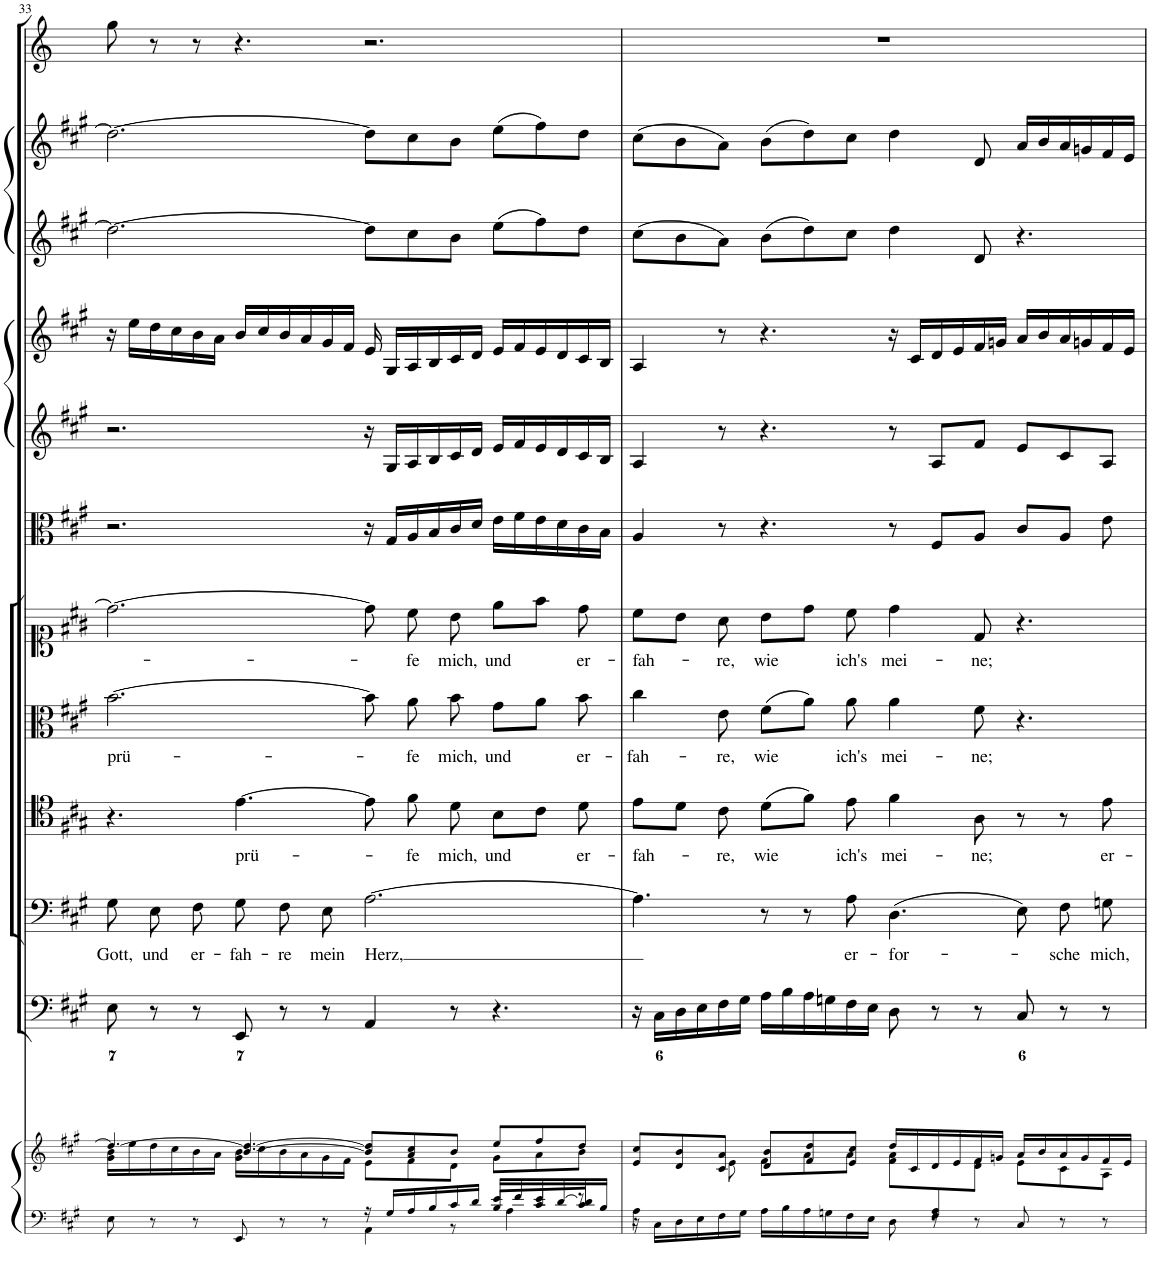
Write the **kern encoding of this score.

**kern	**kern	**kern	**kern	**text	**kern	**text	**kern	**text	**kern	**text	**kern	**kern	**kern	**kern	**kern	**kern
*part12	*part12	*part11	*part10	*part10	*part9	*part9	*part8	*part8	*part7	*part7	*part6	*part5	*part4	*part3	*part2	*part1
*staff13	*staff12	*staff11	*staff10	*staff10	*staff9	*staff9	*staff8	*staff8	*staff7	*staff7	*staff6	*staff5	*staff4	*staff3	*staff2	*staff1
*I"Piano reduction	*	*I"Continuo	*I"Basso	*	*I"Tenore	*	*I"Alto	*	*I"Soprano	*	*I"Viola	*I"Violino II	*I"Violino I	*I"Oboe II d'amore	*I"Oboe I	*I"Corno
*I'Pno	*	*	*	*	*	*	*	*	*	*	*I'Vla	*I'Vln	*I'Vln	*I'Ob	*I'Ob	*
!!LO:PB:g=z
*clefF4	*clefG2	*clefF4	*clefF4	*	*clefC4	*	*clefC3	*	*clefC1	*	*clefC3	*clefG2	*clefG2	*clefG2	*clefG2	*clefG2
*	*	*	*	*	*	*	*	*	*	*	*	*	*	*	*	*Trd2c3
*k[f#c#g#]	*k[f#c#g#]	*k[f#c#g#]	*k[f#c#g#]	*	*k[f#c#g#]	*	*k[f#c#g#]	*	*k[f#c#g#]	*	*k[f#c#g#]	*k[f#c#g#]	*k[f#c#g#]	*k[f#c#g#]	*k[f#c#g#]	*k[]
*M12/8	*M12/8	*M12/8	*M12/8	*	*M12/8	*	*M12/8	*	*M12/8	*	*M12/8	*M12/8	*M12/8	*M12/8	*M12/8	*M12/8
=33	=33	=33	=33	=33	=33	=33	=33	=33	=33	=33	=33	=33	=33	=33	=33	=33
*^	*^	*	*	*	*	*	*	*	*	*	*	*	*	*	*	*
*	*^	*	*	*	*	*	*	*	*	*	*	*	*	*	*	*	*	*
!	!	!	!	!	!	!	!LO:LY:b	!	!	!	!LO:LY:b	!	!	!	!	!	!	!	!
8E\	2.ryy	2.ryy	4.dd/_	16g#\ 16b\LL	8E\	8G#\L	Gott,	4.r	.	[2.b\	prü-	2.dd\_	.	2.r	2.r	16r	2.dd\_	2.dd\_	8gg\
.	.	.	.	16ee\	.	.	.	.	.	.	.	.	.	.	.	16ee\LL	.	.	.
!	!	!	!	!	!	!	!LO:LY:b	!	!	!	!	!	!	!	!	!	!	!	!
8r	.	.	.	16dd\	8r	8E\	und	.	.	.	.	.	.	.	.	16dd\	.	.	8r
.	.	.	.	16cc#\	.	.	.	.	.	.	.	.	.	.	.	16cc#\	.	.	.
!	!	!	!	!	!	!	!LO:LY:b	!	!	!	!	!	!	!	!	!	!	!	!
8r	.	.	.	16b\	8r	8F#\J	er-	.	.	.	.	.	.	.	.	16b\	.	.	8r
.	.	.	.	16a\JJ	.	.	.	.	.	.	.	.	.	.	.	16a\JJ	.	.	.
!	!	!	!	!	!	!	!LO:LY:b	!	!LO:LY:b	!	!	!	!	!	!	!	!	!	!
8EE/	.	.	[4.b/ 4.dd/_	16g#\ 16b\LL	8EE/	8G#\L	-fah-	[4.e\	prü-	.	.	.	.	.	.	16b/LL	.	.	4.r
.	.	.	.	16cc#\	.	.	.	.	.	.	.	.	.	.	.	16cc#/	.	.	.
!	!	!	!	!	!	!	!LO:LY:b	!	!	!	!	!	!	!	!	!	!	!	!
8r	.	.	.	16b\	8r	8F#\	-re	.	.	.	.	.	.	.	.	16b/	.	.	.
.	.	.	.	16a\	.	.	.	.	.	.	.	.	.	.	.	16a/	.	.	.
!	!	!	!	!	!	!	!LO:LY:b	!	!	!	!	!	!	!	!	!	!	!	!
8r	.	.	.	16g#\	8r	8E\J	mein	.	.	.	.	.	.	.	.	16g#/	.	.	.
.	.	.	.	16f#\JJ	.	.	.	.	.	.	.	.	.	.	.	16f#/JJ	.	.	.
!	!	!	!	!	!	!	!LO:LY:b	!	!	!	!	!	!	!	!	!	!	!	!
16r	4AA\	4.ryy	8b/] 8dd/]L	8e\L	4AA/	[2.A\	Herz,	8e\]	.	8b\]	.	8dd\]	.	16r	16r	16e/	8dd\L]	8dd\L]	2.r
16G#/LL	.	.	.	.	.	.	.	.	.	.	.	.	.	16G#/LL	16G#/LL	16G#/LL	.	.	.
!	!	!	!	!	!	!	!	!	!LO:LY:b	!	!LO:LY:b	!	!LO:LY:b	!	!	!	!	!	!
16A/	.	.	8a/ 8cc#/	8f#\	.	.	.	8f#\	-fe	8a\	-fe	8cc#\	-fe	16A/	16A/	16A/	8cc#\	8cc#\	.
16B/	.	.	.	.	.	.	.	.	.	.	.	.	.	16B/	16B/	16B/	.	.	.
!	!	!	!	!	!	!	!	!	!LO:LY:b	!	!LO:LY:b	!	!LO:LY:b	!	!	!	!	!	!
16c#/	8r	.	8b/J	8d\J	8r	.	.	8d\	mich,	8b\	mich,	8b\	mich,	16c#/	16c#/	16c#/	8b\J	8b\J	.
16d/JJ	.	.	.	.	.	.	.	.	.	.	.	.	.	16d/JJ	16d/JJ	16d/JJ	.	.	.
!	!	!	!	!	!	!	!	!	!LO:LY:b	!	!LO:LY:b	!	!LO:LY:b	!	!	!	!	!	!
16e/LL	4A\	8B/L	8ee/L	8g#\L	4.r	.	.	8B\L	und	8g#\L	und	8ee\L	und	16e\LL	16e/LL	16e/LL	(8ee\L	(8ee\L	.
16f#/	.	.	.	.	.	.	.	.	.	.	.	.	.	16f#\	16f#/	16f#/	.	.	.
16e/	.	8c#/	8ff#/	8a\	.	.	.	8c#\J	.	8a\J	.	8ff#\J	.	16e\	16e/	16e/	8ff#\)	8ff#\)	.
[16d/	.	.	.	.	.	.	.	.	.	.	.	.	.	16d\	16d/	16d/	.	.	.
!	!	!	!	!	!	!	!	!	!LO:LY:b	!	!LO:LY:b	!	!LO:LY:b	!	!	!	!	!	!
16c#/	8r	8d/J]	8dd/J	8b\J	.	.	.	8d\	er-	8b\	er-	8dd\	er-	16c#\	16c#/	16c#/	8dd\J	8dd\J	.
16B/JJ	.	.	.	.	.	.	.	.	.	.	.	.	.	16B\JJ	16B/JJ	16B/JJ	.	.	.
*	*v	*v	*	*	*	*	*	*	*	*	*	*	*	*	*	*	*	*	*
=34	=34	=34	=34	=34	=34	=34	=34	=34	=34	=34	=34	=34	=34	=34	=34	=34	=34	=34
!	!	!	!	!	!	!	!	!LO:LY:b	!	!LO:LY:b	!	!LO:LY:b	!	!	!	!	!	!
4A\	16r	8e/ 8cc#/L	4ryy	16r	4.A\]	.	8e\L	-fah-	4cc#\	-fah-	8cc#\L	-fah-	4A/	4A/	4A/	(8cc#\L	(8cc#\L	1.r
.	16C#\LL	.	.	16C#\LL	.	.	.	.	.	.	.	.	.	.	.	.	.	.
.	16D\	8d/ 8b/	.	16D\	.	.	8d\J	.	.	.	8b\J	.	.	.	.	8b\	8b\	.
.	16E\	.	.	16E\	.	.	.	.	.	.	.	.	.	.	.	.	.	.
!	!	!	!	!	!	!	!	!LO:LY:b	!	!LO:LY:b	!	!LO:LY:b	!	!	!	!	!	!
8ryy	16F#\	8c#/ 8a/J	8e\	16F#\	.	.	8c#\	-re,	8e\	-re,	8a\	-re,	8r	8r	8r	8a\J)	8a\J)	.
.	16G#\JJ	.	.	16G#\JJ	.	.	.	.	.	.	.	.	.	.	.	.	.	.
!	!	!	!	!	!	!	!	!LO:LY:b	!	!LO:LY:b	!	!LO:LY:b	!	!	!	!	!	!
.	16A\LL	8d/ 8b/L	8f#\L	16A\LL	8r	.	(8d\L	wie	(8f#\L	wie	8b\L	wie	4.r	4.r	4.r	(8b\L	(8b\L	.
.	16B\	.	.	16B\	.	.	.	.	.	.	.	.	.	.	.	.	.	.
.	16A\	8f#/ 8dd/	8a\	16A\	8r	.	8f#\J)	.	8a\J)	.	8dd\J	.	.	.	.	8dd\)	8dd\)	.
.	16Gn\	.	.	16Gn\	.	.	.	.	.	.	.	.	.	.	.	.	.	.
!	!	!	!	!	!	!LO:LY:b	!	!LO:LY:b	!	!LO:LY:b	!	!LO:LY:b	!	!	!	!	!	!
.	16F#\	8e/ 8cc#/J	8a\J	16F#\	8A\	er-	8e\	ich's	8a\	ich's	8cc#\	ich's	.	.	.	8cc#\J	8cc#\J	.
.	16E\JJ	.	.	16E\JJ	.	.	.	.	.	.	.	.	.	.	.	.	.	.
!	!	!	!	!	!	!LO:LY:b	!	!LO:LY:b	!	!LO:LY:b	!	!LO:LY:b	!	!	!	!	!	!
.	8D\	16dd/LL	8f#\ 8a\L	8D\	(4.D\	-for-	4f#\	mei-	4a\	mei-	4dd\	mei-	8r	8r	16r	4dd\	4dd\	.
.	.	16c#/	.	.	.	.	.	.	.	.	.	.	.	.	16c#/LL	.	.	.
8F#/ 8A/	8r	16d/	8ryy	8r	.	.	.	.	.	.	.	.	8F#/L	8A/L	16d/	.	.	.
.	.	16e/	.	.	.	.	.	.	.	.	.	.	.	.	16e/	.	.	.
!	!	!	!	!	!	!	!	!LO:LY:b	!	!LO:LY:b	!	!LO:LY:b	!	!	!	!	!	!
2ryy	8r	16f#/	8d\ 8f#\J	8r	.	.	8A\	-ne;	8f#\	-ne;	8d/	-ne;	8A/J	8f#/J	16f#/	8d/	8d/	.
.	.	16gn/JJ	.	.	.	.	.	.	.	.	.	.	.	.	16gn/JJ	.	.	.
.	8C#/	16a/LL	8e\L	8C#/	8E\L)	.	8r	.	4.r	.	4.r	.	8c#/L	8e/L	16a/LL	4.r	16a/LL	.
.	.	16b/	.	.	.	.	.	.	.	.	.	.	.	.	16b/	.	16b/	.
!	!	!	!	!	!	!LO:LY:b	!	!	!	!	!	!	!	!	!	!	!	!
.	8r	16a/	8c#\	8r	8F#\	-sche	8r	.	.	.	.	.	8A/J	8c#/	16a/	.	16a/	.
.	.	16g/	.	.	.	.	.	.	.	.	.	.	.	.	16gn/	.	16gn/	.
!	!	!	!	!	!	!LO:LY:b	!	!LO:LY:b	!	!	!	!	!	!	!	!	!	!
.	8r	16f#/	8A\J	8r	8Gn\J	mich,	8e\	er-	.	.	.	.	8e\	8A/J	16f#/	.	16f#/	.
.	.	16e/JJ	.	.	.	.	.	.	.	.	.	.	.	.	16e/JJ	.	16e/JJ	.
*v	*v	*	*	*	*	*	*	*	*	*	*	*	*	*	*	*	*	*
*	*v	*v	*	*	*	*	*	*	*	*	*	*	*	*	*	*	*
=	=	=	=	=	=	=	=	=	=	=	=	=	=	=	=	=
*-	*-	*-	*-	*-	*-	*-	*-	*-	*-	*-	*-	*-	*-	*-	*-	*-
